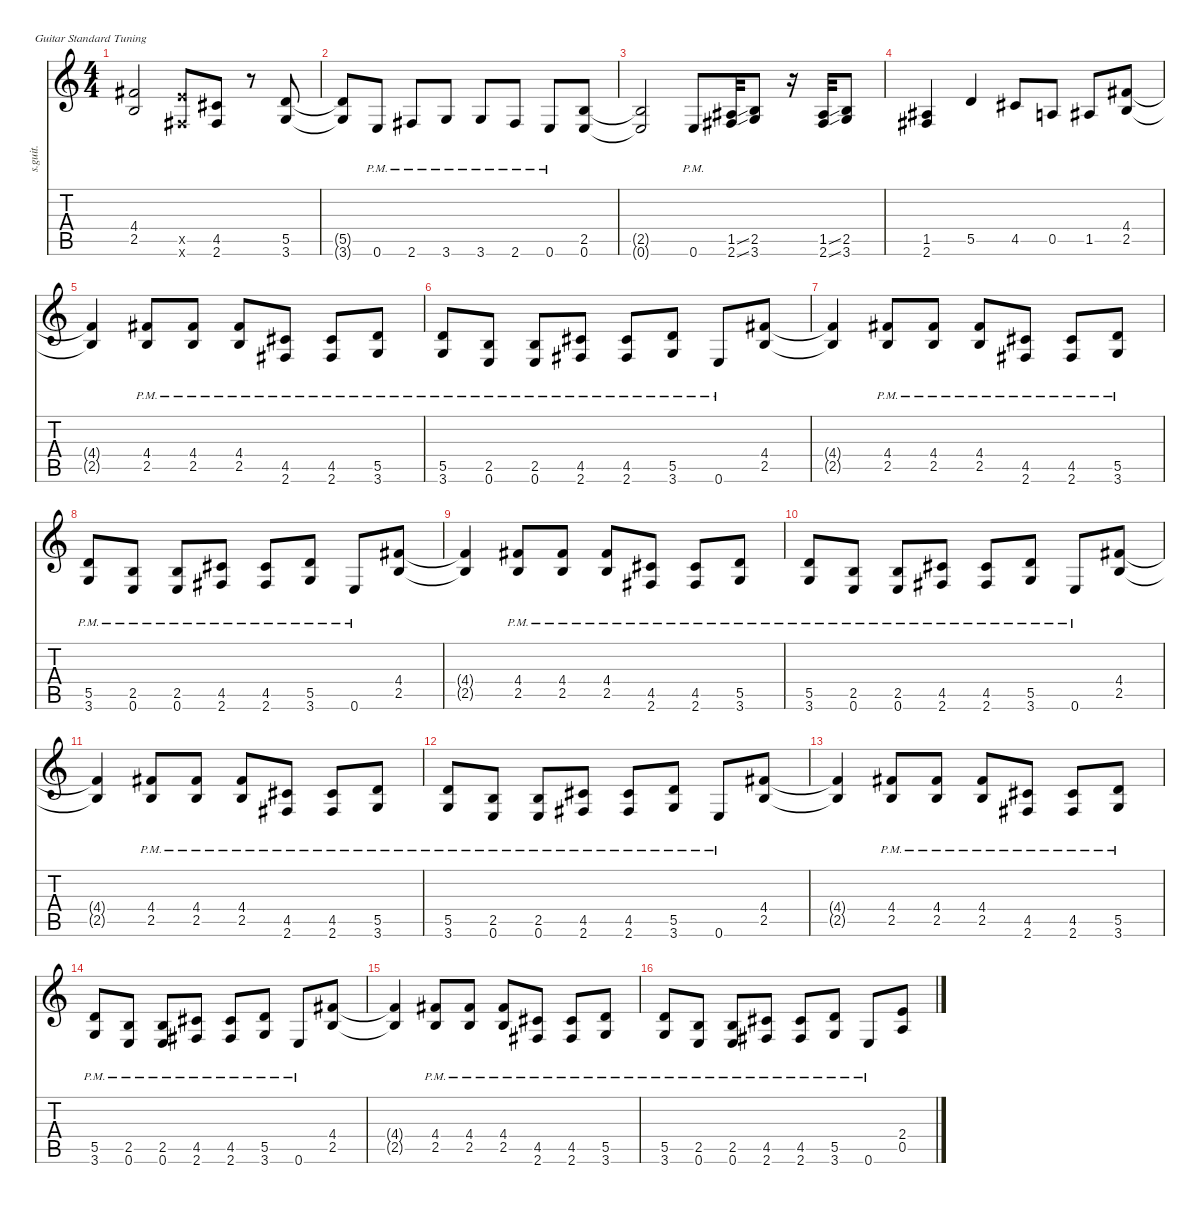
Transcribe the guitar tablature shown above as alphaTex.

\defaultSystemsLayout 4
\hideDynamics
\bracketExtendMode nobrackets
\track ("Dave Mustaine (Rythm Guitar)" "s.guit.") {instrument distortionguitar}
\staff {score tabs}
\tuning (E4 B3 G3 D3 A2 E2)
\ts (4 4)
\tempo (196 hide)
\clef g2
\ks c
(4.4{acc #} 2.5).2{lyrics (0 "") lyrics (1 "") lyrics (2 "") lyrics (3 "") lyrics (4 "") dy f} (7.5{x} 2.6{x acc #}).8{lyrics (0 "") lyrics (1 "") lyrics (2 "") lyrics (3 "") lyrics (4 "")} (4.5{acc #} 2.6{acc #}).8{lyrics (0 "") lyrics (1 "") lyrics (2 "") lyrics (3 "") lyrics (4 "")} r.8 (5.5 3.6).8{lyrics (0 "") lyrics (1 "") lyrics (2 "") lyrics (3 "") lyrics (4 "")} |
(5.5{t} 3.6{t}).8{lyrics (0 "") lyrics (1 "") lyrics (2 "") lyrics (3 "") lyrics (4 "")} 0.6{pm}.8{lyrics (0 "") lyrics (1 "") lyrics (2 "") lyrics (3 "") lyrics (4 "")} 2.6{pm acc #}.8{lyrics (0 "") lyrics (1 "") lyrics (2 "") lyrics (3 "") lyrics (4 "")} 3.6{pm}.8{lyrics (0 "") lyrics (1 "") lyrics (2 "") lyrics (3 "") lyrics (4 "")} 3.6{pm}.8{lyrics (0 "") lyrics (1 "") lyrics (2 "") lyrics (3 "") lyrics (4 "")} 2.6{pm acc #}.8{lyrics (0 "") lyrics (1 "") lyrics (2 "") lyrics (3 "") lyrics (4 "")} 0.6{pm}.8{lyrics (0 "") lyrics (1 "") lyrics (2 "") lyrics (3 "") lyrics (4 "")} (2.5 0.6).8{lyrics (0 "") lyrics (1 "") lyrics (2 "") lyrics (3 "") lyrics (4 "")} |
(2.5{t} 0.6{t}).2{lyrics (0 "") lyrics (1 "") lyrics (2 "") lyrics (3 "") lyrics (4 "")} 0.6{pm}.8{lyrics (0 "") lyrics (1 "") lyrics (2 "") lyrics (3 "") lyrics (4 "")} (1.5{ss acc #} 2.6{ss acc #}).32{lyrics (0 "") lyrics (1 "") lyrics (2 "") lyrics (3 "") lyrics (4 "")} (2.5 3.6).8{lyrics (0 "") lyrics (1 "") lyrics (2 "") lyrics (3 "") lyrics (4 "")} r.16 (1.5{ss acc #} 2.6{ss acc #}).32{lyrics (0 "") lyrics (1 "") lyrics (2 "") lyrics (3 "") lyrics (4 "")} (2.5 3.6).8{lyrics (0 "") lyrics (1 "") lyrics (2 "") lyrics (3 "") lyrics (4 "")} |
(1.5{acc #} 2.6{acc #}).4{lyrics (0 "") lyrics (1 "") lyrics (2 "") lyrics (3 "") lyrics (4 "")} 5.5.4{lyrics (0 "") lyrics (1 "") lyrics (2 "") lyrics (3 "") lyrics (4 "")} 4.5{acc #}.8{lyrics (0 "") lyrics (1 "") lyrics (2 "") lyrics (3 "") lyrics (4 "")} 0.5.8{lyrics (0 "") lyrics (1 "") lyrics (2 "") lyrics (3 "") lyrics (4 "")} 1.5{acc #}.8{lyrics (0 "") lyrics (1 "") lyrics (2 "") lyrics (3 "") lyrics (4 "")} (4.4{acc #} 2.5).8{lyrics (0 "") lyrics (1 "") lyrics (2 "") lyrics (3 "") lyrics (4 "")} |
(4.4{t acc #} 2.5{t}).4{lyrics (0 "") lyrics (1 "") lyrics (2 "") lyrics (3 "") lyrics (4 "")} (4.4{pm acc #} 2.5{pm}).8{lyrics (0 "") lyrics (1 "") lyrics (2 "") lyrics (3 "") lyrics (4 "")} (4.4{pm acc #} 2.5{pm}).8{lyrics (0 "") lyrics (1 "") lyrics (2 "") lyrics (3 "") lyrics (4 "")} (4.4{pm acc #} 2.5{pm}).8{lyrics (0 "") lyrics (1 "") lyrics (2 "") lyrics (3 "") lyrics (4 "")} (4.5{pm acc #} 2.6{pm acc #}).8{lyrics (0 "") lyrics (1 "") lyrics (2 "") lyrics (3 "") lyrics (4 "")} (4.5{pm acc #} 2.6{pm acc #}).8{lyrics (0 "") lyrics (1 "") lyrics (2 "") lyrics (3 "") lyrics (4 "")} (5.5{pm} 3.6{pm}).8{lyrics (0 "") lyrics (1 "") lyrics (2 "") lyrics (3 "") lyrics (4 "")} |
(5.5{pm} 3.6{pm}).8{lyrics (0 "") lyrics (1 "") lyrics (2 "") lyrics (3 "") lyrics (4 "")} (2.5{pm} 0.6{pm}).8{lyrics (0 "") lyrics (1 "") lyrics (2 "") lyrics (3 "") lyrics (4 "")} (2.5{pm} 0.6{pm}).8{lyrics (0 "") lyrics (1 "") lyrics (2 "") lyrics (3 "") lyrics (4 "")} (4.5{pm acc #} 2.6{pm acc #}).8{lyrics (0 "") lyrics (1 "") lyrics (2 "") lyrics (3 "") lyrics (4 "")} (4.5{pm acc #} 2.6{pm acc #}).8{lyrics (0 "") lyrics (1 "") lyrics (2 "") lyrics (3 "") lyrics (4 "")} (5.5{pm} 3.6{pm}).8{lyrics (0 "") lyrics (1 "") lyrics (2 "") lyrics (3 "") lyrics (4 "")} 0.6{pm}.8{lyrics (0 "") lyrics (1 "") lyrics (2 "") lyrics (3 "") lyrics (4 "")} (4.4{acc #} 2.5).8{lyrics (0 "") lyrics (1 "") lyrics (2 "") lyrics (3 "") lyrics (4 "")} |
(4.4{t acc #} 2.5{t}).4{lyrics (0 "") lyrics (1 "") lyrics (2 "") lyrics (3 "") lyrics (4 "")} (4.4{pm acc #} 2.5{pm}).8{lyrics (0 "") lyrics (1 "") lyrics (2 "") lyrics (3 "") lyrics (4 "")} (4.4{pm acc #} 2.5{pm}).8{lyrics (0 "") lyrics (1 "") lyrics (2 "") lyrics (3 "") lyrics (4 "")} (4.4{pm acc #} 2.5{pm}).8{lyrics (0 "") lyrics (1 "") lyrics (2 "") lyrics (3 "") lyrics (4 "")} (4.5{pm acc #} 2.6{pm acc #}).8{lyrics (0 "") lyrics (1 "") lyrics (2 "") lyrics (3 "") lyrics (4 "")} (4.5{pm acc #} 2.6{pm acc #}).8{lyrics (0 "") lyrics (1 "") lyrics (2 "") lyrics (3 "") lyrics (4 "")} (5.5{pm} 3.6{pm}).8{lyrics (0 "") lyrics (1 "") lyrics (2 "") lyrics (3 "") lyrics (4 "")} |
(5.5{pm} 3.6{pm}).8{lyrics (0 "") lyrics (1 "") lyrics (2 "") lyrics (3 "") lyrics (4 "")} (2.5{pm} 0.6{pm}).8{lyrics (0 "") lyrics (1 "") lyrics (2 "") lyrics (3 "") lyrics (4 "")} (2.5{pm} 0.6{pm}).8{lyrics (0 "") lyrics (1 "") lyrics (2 "") lyrics (3 "") lyrics (4 "")} (4.5{pm acc #} 2.6{pm acc #}).8{lyrics (0 "") lyrics (1 "") lyrics (2 "") lyrics (3 "") lyrics (4 "")} (4.5{pm acc #} 2.6{pm acc #}).8{lyrics (0 "") lyrics (1 "") lyrics (2 "") lyrics (3 "") lyrics (4 "")} (5.5{pm} 3.6{pm}).8{lyrics (0 "") lyrics (1 "") lyrics (2 "") lyrics (3 "") lyrics (4 "")} 0.6{pm}.8{lyrics (0 "") lyrics (1 "") lyrics (2 "") lyrics (3 "") lyrics (4 "")} (4.4{acc #} 2.5).8{lyrics (0 "") lyrics (1 "") lyrics (2 "") lyrics (3 "") lyrics (4 "")} |
(4.4{t acc #} 2.5{t}).4{lyrics (0 "") lyrics (1 "") lyrics (2 "") lyrics (3 "") lyrics (4 "")} (4.4{pm acc #} 2.5{pm}).8{lyrics (0 "") lyrics (1 "") lyrics (2 "") lyrics (3 "") lyrics (4 "")} (4.4{pm acc #} 2.5{pm}).8{lyrics (0 "") lyrics (1 "") lyrics (2 "") lyrics (3 "") lyrics (4 "")} (4.4{pm acc #} 2.5{pm}).8{lyrics (0 "") lyrics (1 "") lyrics (2 "") lyrics (3 "") lyrics (4 "")} (4.5{pm acc #} 2.6{pm acc #}).8{lyrics (0 "") lyrics (1 "") lyrics (2 "") lyrics (3 "") lyrics (4 "")} (4.5{pm acc #} 2.6{pm acc #}).8{lyrics (0 "") lyrics (1 "") lyrics (2 "") lyrics (3 "") lyrics (4 "")} (5.5{pm} 3.6{pm}).8{lyrics (0 "") lyrics (1 "") lyrics (2 "") lyrics (3 "") lyrics (4 "")} |
(5.5{pm} 3.6{pm}).8{lyrics (0 "") lyrics (1 "") lyrics (2 "") lyrics (3 "") lyrics (4 "")} (2.5{pm} 0.6{pm}).8{lyrics (0 "") lyrics (1 "") lyrics (2 "") lyrics (3 "") lyrics (4 "")} (2.5{pm} 0.6{pm}).8{lyrics (0 "") lyrics (1 "") lyrics (2 "") lyrics (3 "") lyrics (4 "")} (4.5{pm acc #} 2.6{pm acc #}).8{lyrics (0 "") lyrics (1 "") lyrics (2 "") lyrics (3 "") lyrics (4 "")} (4.5{pm acc #} 2.6{pm acc #}).8{lyrics (0 "") lyrics (1 "") lyrics (2 "") lyrics (3 "") lyrics (4 "")} (5.5{pm} 3.6{pm}).8{lyrics (0 "") lyrics (1 "") lyrics (2 "") lyrics (3 "") lyrics (4 "")} 0.6{pm}.8{lyrics (0 "") lyrics (1 "") lyrics (2 "") lyrics (3 "") lyrics (4 "")} (4.4{acc #} 2.5).8{lyrics (0 "") lyrics (1 "") lyrics (2 "") lyrics (3 "") lyrics (4 "")} |
(4.4{t acc #} 2.5{t}).4{lyrics (0 "") lyrics (1 "") lyrics (2 "") lyrics (3 "") lyrics (4 "")} (4.4{pm acc #} 2.5{pm}).8{lyrics (0 "") lyrics (1 "") lyrics (2 "") lyrics (3 "") lyrics (4 "")} (4.4{pm acc #} 2.5{pm}).8{lyrics (0 "") lyrics (1 "") lyrics (2 "") lyrics (3 "") lyrics (4 "")} (4.4{pm acc #} 2.5{pm}).8{lyrics (0 "") lyrics (1 "") lyrics (2 "") lyrics (3 "") lyrics (4 "")} (4.5{pm acc #} 2.6{pm acc #}).8{lyrics (0 "") lyrics (1 "") lyrics (2 "") lyrics (3 "") lyrics (4 "")} (4.5{pm acc #} 2.6{pm acc #}).8{lyrics (0 "") lyrics (1 "") lyrics (2 "") lyrics (3 "") lyrics (4 "")} (5.5{pm} 3.6{pm}).8{lyrics (0 "") lyrics (1 "") lyrics (2 "") lyrics (3 "") lyrics (4 "")} |
(5.5{pm} 3.6{pm}).8{lyrics (0 "") lyrics (1 "") lyrics (2 "") lyrics (3 "") lyrics (4 "")} (2.5{pm} 0.6{pm}).8{lyrics (0 "") lyrics (1 "") lyrics (2 "") lyrics (3 "") lyrics (4 "")} (2.5{pm} 0.6{pm}).8{lyrics (0 "") lyrics (1 "") lyrics (2 "") lyrics (3 "") lyrics (4 "")} (4.5{pm acc #} 2.6{pm acc #}).8{lyrics (0 "") lyrics (1 "") lyrics (2 "") lyrics (3 "") lyrics (4 "")} (4.5{pm acc #} 2.6{pm acc #}).8{lyrics (0 "") lyrics (1 "") lyrics (2 "") lyrics (3 "") lyrics (4 "")} (5.5{pm} 3.6{pm}).8{lyrics (0 "") lyrics (1 "") lyrics (2 "") lyrics (3 "") lyrics (4 "")} 0.6{pm}.8{lyrics (0 "") lyrics (1 "") lyrics (2 "") lyrics (3 "") lyrics (4 "")} (4.4{acc #} 2.5).8{lyrics (0 "") lyrics (1 "") lyrics (2 "") lyrics (3 "") lyrics (4 "")} |
(4.4{t acc #} 2.5{t}).4{lyrics (0 "") lyrics (1 "") lyrics (2 "") lyrics (3 "") lyrics (4 "")} (4.4{pm acc #} 2.5{pm}).8{lyrics (0 "") lyrics (1 "") lyrics (2 "") lyrics (3 "") lyrics (4 "")} (4.4{pm acc #} 2.5{pm}).8{lyrics (0 "") lyrics (1 "") lyrics (2 "") lyrics (3 "") lyrics (4 "")} (4.4{pm acc #} 2.5{pm}).8{lyrics (0 "") lyrics (1 "") lyrics (2 "") lyrics (3 "") lyrics (4 "")} (4.5{pm acc #} 2.6{pm acc #}).8{lyrics (0 "") lyrics (1 "") lyrics (2 "") lyrics (3 "") lyrics (4 "")} (4.5{pm acc #} 2.6{pm acc #}).8{lyrics (0 "") lyrics (1 "") lyrics (2 "") lyrics (3 "") lyrics (4 "")} (5.5{pm} 3.6{pm}).8{lyrics (0 "") lyrics (1 "") lyrics (2 "") lyrics (3 "") lyrics (4 "")} |
(5.5{pm} 3.6{pm}).8{lyrics (0 "") lyrics (1 "") lyrics (2 "") lyrics (3 "") lyrics (4 "")} (2.5{pm} 0.6{pm}).8{lyrics (0 "") lyrics (1 "") lyrics (2 "") lyrics (3 "") lyrics (4 "")} (2.5{pm} 0.6{pm}).8{lyrics (0 "") lyrics (1 "") lyrics (2 "") lyrics (3 "") lyrics (4 "")} (4.5{pm acc #} 2.6{pm acc #}).8{lyrics (0 "") lyrics (1 "") lyrics (2 "") lyrics (3 "") lyrics (4 "")} (4.5{pm acc #} 2.6{pm acc #}).8{lyrics (0 "") lyrics (1 "") lyrics (2 "") lyrics (3 "") lyrics (4 "")} (5.5{pm} 3.6{pm}).8{lyrics (0 "") lyrics (1 "") lyrics (2 "") lyrics (3 "") lyrics (4 "")} 0.6{pm}.8{lyrics (0 "") lyrics (1 "") lyrics (2 "") lyrics (3 "") lyrics (4 "")} (4.4{acc #} 2.5).8{lyrics (0 "") lyrics (1 "") lyrics (2 "") lyrics (3 "") lyrics (4 "")} |
(4.4{t acc #} 2.5{t}).4{lyrics (0 "") lyrics (1 "") lyrics (2 "") lyrics (3 "") lyrics (4 "")} (4.4{pm acc #} 2.5{pm}).8{lyrics (0 "") lyrics (1 "") lyrics (2 "") lyrics (3 "") lyrics (4 "")} (4.4{pm acc #} 2.5{pm}).8{lyrics (0 "") lyrics (1 "") lyrics (2 "") lyrics (3 "") lyrics (4 "")} (4.4{pm acc #} 2.5{pm}).8{lyrics (0 "") lyrics (1 "") lyrics (2 "") lyrics (3 "") lyrics (4 "")} (4.5{pm acc #} 2.6{pm acc #}).8{lyrics (0 "") lyrics (1 "") lyrics (2 "") lyrics (3 "") lyrics (4 "")} (4.5{pm acc #} 2.6{pm acc #}).8{lyrics (0 "") lyrics (1 "") lyrics (2 "") lyrics (3 "") lyrics (4 "")} (5.5{pm} 3.6{pm}).8{lyrics (0 "") lyrics (1 "") lyrics (2 "") lyrics (3 "") lyrics (4 "")} |
(5.5{pm} 3.6{pm}).8{lyrics (0 "") lyrics (1 "") lyrics (2 "") lyrics (3 "") lyrics (4 "")} (2.5{pm} 0.6{pm}).8{lyrics (0 "") lyrics (1 "") lyrics (2 "") lyrics (3 "") lyrics (4 "")} (2.5{pm} 0.6{pm}).8{lyrics (0 "") lyrics (1 "") lyrics (2 "") lyrics (3 "") lyrics (4 "")} (4.5{pm acc #} 2.6{pm acc #}).8{lyrics (0 "") lyrics (1 "") lyrics (2 "") lyrics (3 "") lyrics (4 "")} (4.5{pm acc #} 2.6{pm acc #}).8{lyrics (0 "") lyrics (1 "") lyrics (2 "") lyrics (3 "") lyrics (4 "")} (5.5{pm} 3.6{pm}).8{lyrics (0 "") lyrics (1 "") lyrics (2 "") lyrics (3 "") lyrics (4 "")} 0.6{pm}.8{lyrics (0 "") lyrics (1 "") lyrics (2 "") lyrics (3 "") lyrics (4 "")} (2.4 0.5).8{lyrics (0 "") lyrics (1 "") lyrics (2 "") lyrics (3 "") lyrics (4 "")}
